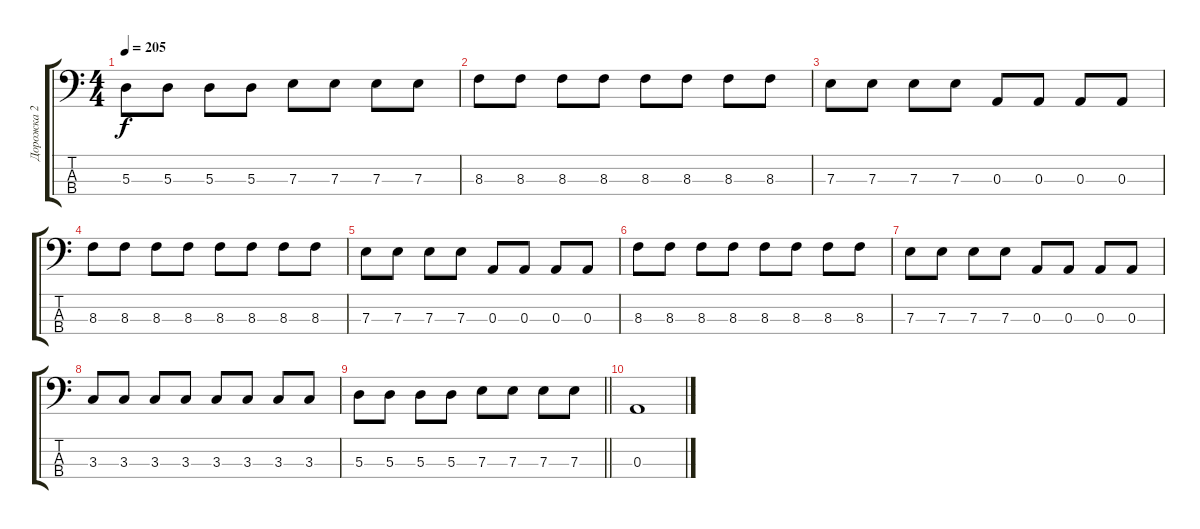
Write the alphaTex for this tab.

\track ("Дорожка 2" "Дорожка 2") {instrument electricbasspick}
\staff {score tabs}
\tuning (G2 D2 A1 E1) {hide}
\ts (4 4)
\tempo 205
\clef f4
\ks c
5.3.8{dy f} 5.3.8 5.3.8 5.3.8 7.3.8 7.3.8 7.3.8 7.3.8 |
8.3.8 8.3.8 8.3.8 8.3.8 8.3.8 8.3.8 8.3.8 8.3.8 |
7.3.8 7.3.8 7.3.8 7.3.8 0.3.8 0.3.8 0.3.8 0.3.8 |
8.3.8 8.3.8 8.3.8 8.3.8 8.3.8 8.3.8 8.3.8 8.3.8 |
7.3.8 7.3.8 7.3.8 7.3.8 0.3.8 0.3.8 0.3.8 0.3.8 |
8.3.8 8.3.8 8.3.8 8.3.8 8.3.8 8.3.8 8.3.8 8.3.8 |
7.3.8 7.3.8 7.3.8 7.3.8 0.3.8 0.3.8 0.3.8 0.3.8 |
3.3.8 3.3.8 3.3.8 3.3.8 3.3.8 3.3.8 3.3.8 3.3.8 |
\barLineRight lightlight
5.3.8 5.3.8 5.3.8 5.3.8 7.3.8 7.3.8 7.3.8 7.3.8 |
0.3.1
